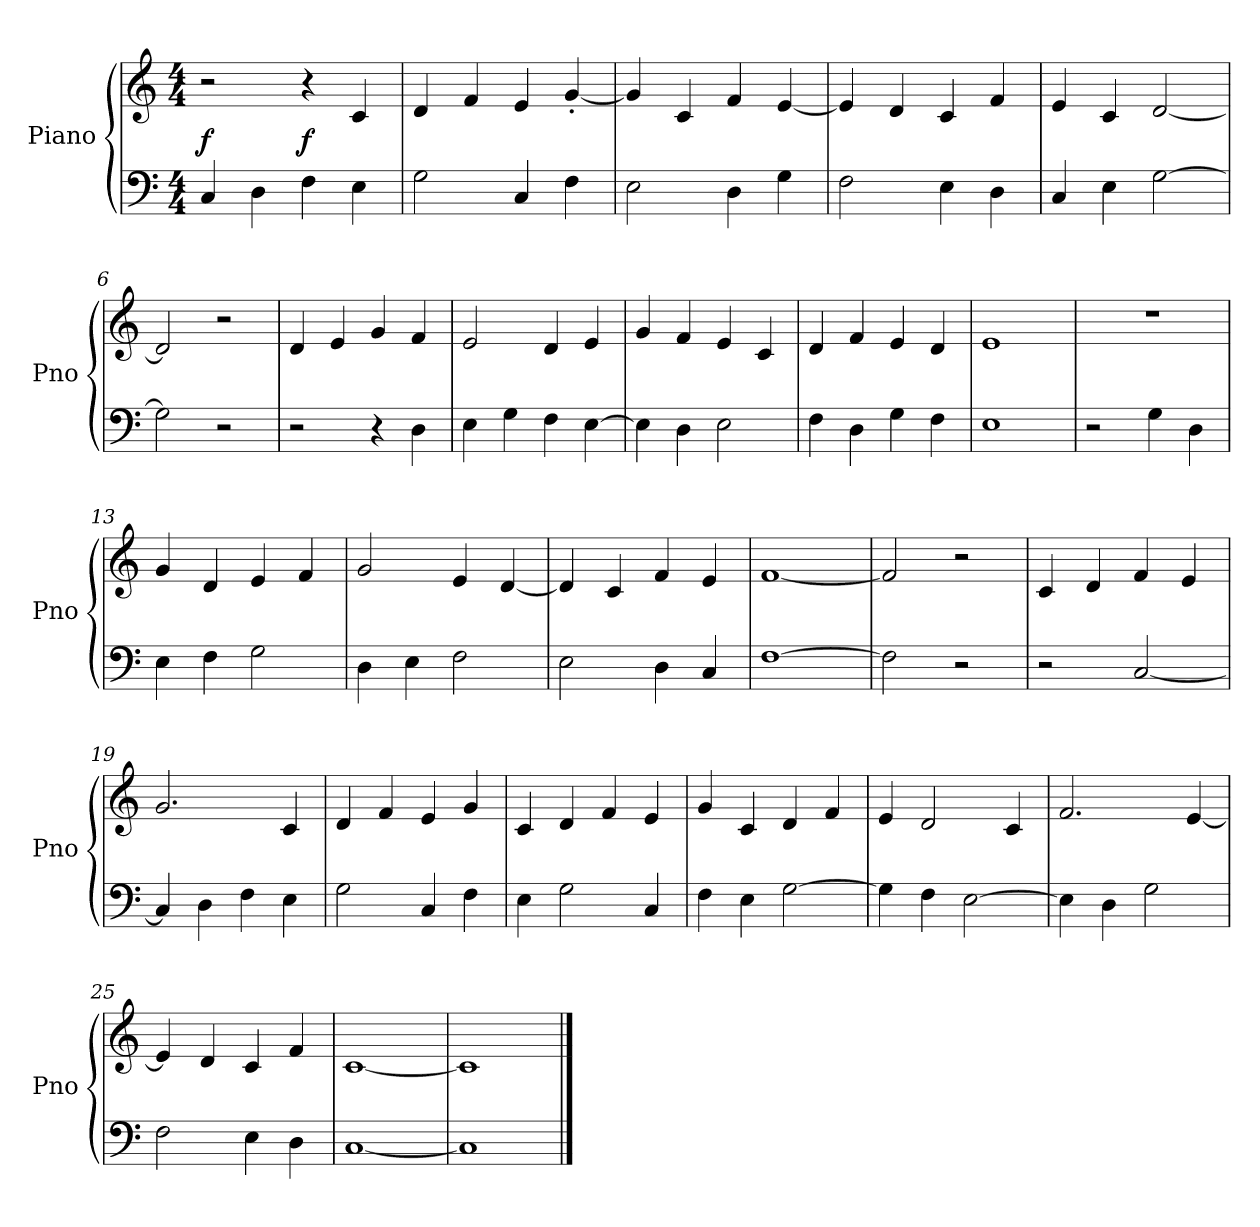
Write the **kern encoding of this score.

**kern	**dynam	**kern
*part2	*part2	*part1
*staff2	*staff2	*staff1
*I"Piano	*	*I"Piano
*I'Pno	*	*I'Pno
*clefF4	*	*clefG2
*k[]	*	*k[]
*M4/4	*	*M4/4
*MM85	*	*MM85
=1	=1	=1
!	!LO:DY:a	!
4C/	f	2r
4D\	.	.
!	!LO:DY:a	!
4F\	f	4r
4E\	.	4c/
=2	=2	=2
2G\	.	4d/
.	.	4f/
4C/	.	4e/
4F\	.	[4g'/
=3	=3	=3
2E\	.	4g/]
.	.	4c/
4D\	.	4f/
4G\	.	[4e/
=4	=4	=4
2F\	.	4e/]
.	.	4d/
4E\	.	4c/
4D\	.	4f/
!!LO:LB:g=z
=5	=5	=5
4C/	.	4e/
4E\	.	4c/
[2G\	.	[2d/
=6	=6	=6
2G\]	.	2d/]
2r	.	2r
=7	=7	=7
2r	.	4d/
.	.	4e/
4r	.	4g/
4D\	.	4f/
=8	=8	=8
4E\	.	2e/
4G\	.	.
4F\	.	4d/
[4E\	.	4e/
=9	=9	=9
4E\]	.	4g/
4D\	.	4f/
2E\	.	4e/
.	.	4c/
!!LO:LB:g=z
=10	=10	=10
4F\	.	4d/
4D\	.	4f/
4G\	.	4e/
4F\	.	4d/
=11	=11	=11
1E	.	1e
=12	=12	=12
2r	.	1r
4G\	.	.
4D\	.	.
=13	=13	=13
4E\	.	4g/
4F\	.	4d/
2G\	.	4e/
.	.	4f/
=14	=14	=14
4D\	.	2g/
4E\	.	.
2F\	.	4e/
.	.	[4d/
=15	=15	=15
2E\	.	4d/]
.	.	4c/
4D\	.	4f/
4C/	.	4e/
!!LO:LB:g=z
=16	=16	=16
[1F	.	[1f
=17	=17	=17
2F\]	.	2f/]
2r	.	2r
=18	=18	=18
2r	.	4c/
.	.	4d/
[2C/	.	4f/
.	.	4e/
=19	=19	=19
4C/]	.	2.g/
4D\	.	.
4F\	.	.
4E\	.	4c/
=20	=20	=20
2G\	.	4d/
.	.	4f/
4C/	.	4e/
4F\	.	4g/
=21	=21	=21
4E\	.	4c/
2G\	.	4d/
.	.	4f/
4C/	.	4e/
!!LO:LB:g=z
=22	=22	=22
4F\	.	4g/
4E\	.	4c/
[2G\	.	4d/
.	.	4f/
=23	=23	=23
4G\]	.	4e/
4F\	.	2d/
[2E\	.	.
.	.	4c/
=24	=24	=24
4E\]	.	2.f/
4D\	.	.
2G\	.	.
.	.	[4e/
=25	=25	=25
2F\	.	4e/]
.	.	4d/
4E\	.	4c/
4D\	.	4f/
=26	=26	=26
[1C	.	[1c
=27	=27	=27
1C]	.	1c]
==	==	==
*-	*-	*-
